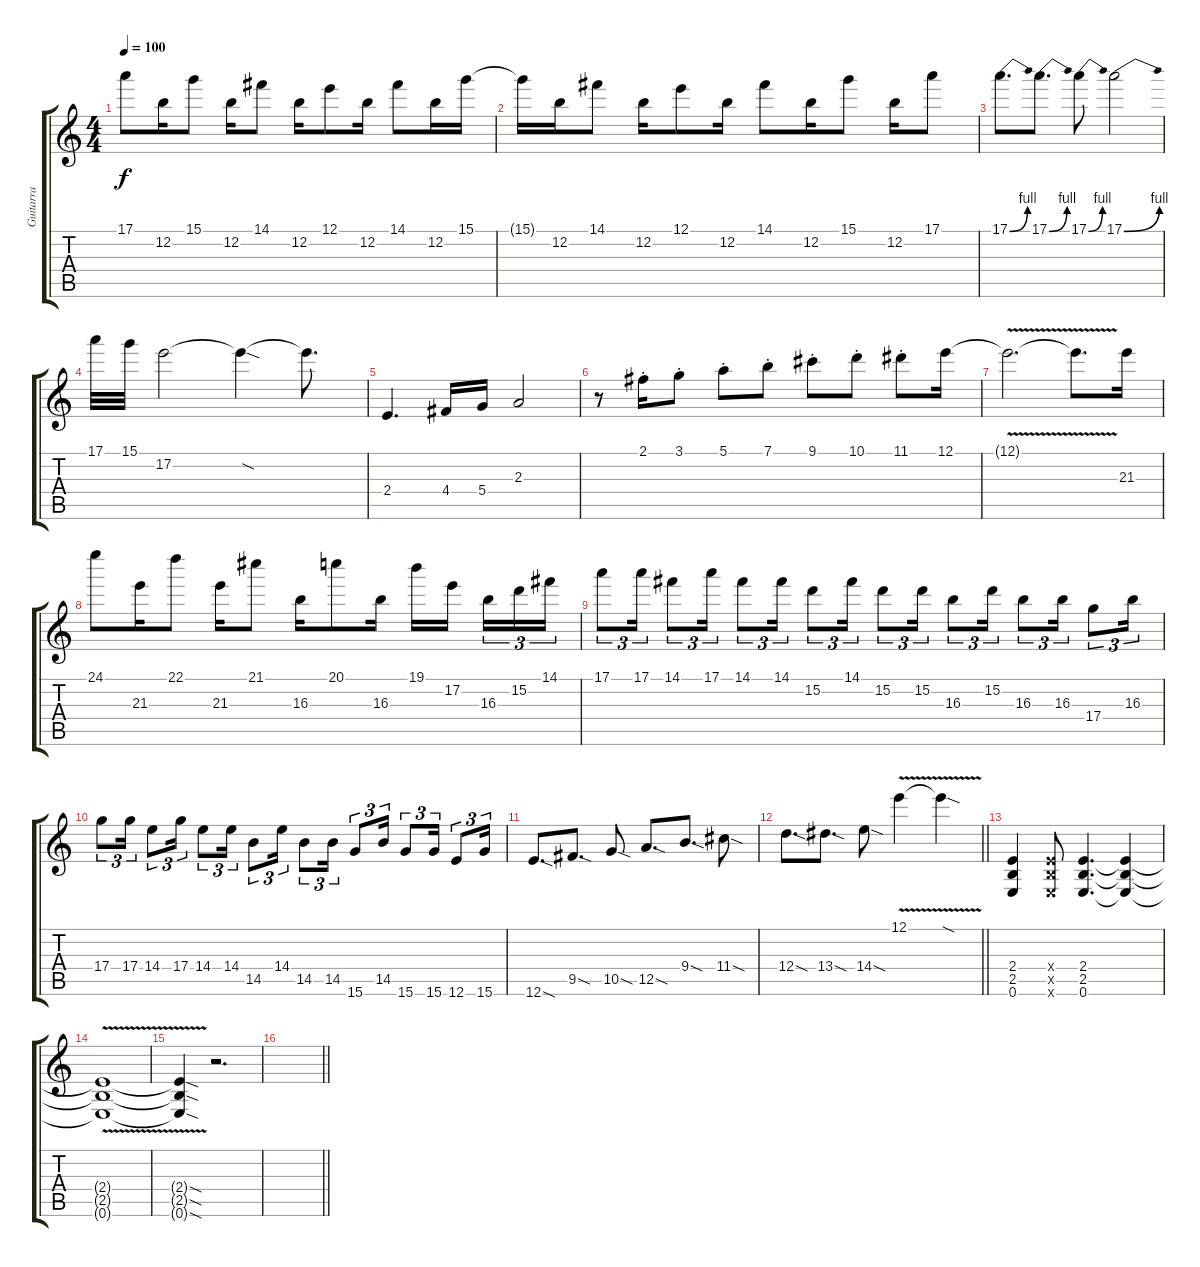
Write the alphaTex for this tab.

\track ("Guitarra" "Guitarra") {instrument overdrivenguitar}
\staff {score tabs}
\tuning (E4 B3 G3 D3 A2 E2) {hide}
\ts (4 4)
\tempo 100
\clef g2
\ks c
17.1.8{dy f} 12.2.16 15.1.8 12.2.16 14.1.8 12.2.16 12.1.8 12.2.16 14.1.8 12.2.16 15.1.16 |
15.1{t}.16 12.2.16 14.1.8 12.2.16 12.1.8 12.2.16 14.1.8 12.2.16 15.1.8 12.2.16 17.1.8 |
17.1{be (bend 0 0 60 4)}.8{d} 17.1{be (bend 0 0 60 4)}.8{d} 17.1{be (bend 0 0 60 4)}.8 17.1{be (bend 0 0 60 4)}.2 |
17.1.32 15.1.32 17.2.2 17.2{sod t}.4 17.2{t}.8{d} |
2.4.4{d} 4.4.16 5.4.16 2.3.2 |
r.8 2.1{st}.16 3.1{st}.8 5.1{st}.8 7.1{st}.8 9.1{st}.8 10.1{st}.8 11.1{st}.8 12.1.16 |
12.1{v t}.2{d} 12.1{t}.8{d} 21.3.16 |
24.1.8 21.3.16 22.1.8 21.3.16 21.1.8 16.3.16 20.1.8 16.3.16 19.1.16 17.2.16{beam splitsecondary} 16.3.16{tu (3 2)} 15.2.16{tu (3 2)} 14.1.16{tu (3 2)} |
17.1.8{tu (3 2)} 17.1.16{tu (3 2)} 14.1.8{tu (3 2)} 17.1.16{tu (3 2)} 14.1.8{tu (3 2)} 14.1.16{tu (3 2)} 15.2.8{tu (3 2)} 14.1.16{tu (3 2)} 15.2.8{tu (3 2)} 15.2.16{tu (3 2)} 16.3.8{tu (3 2)} 15.2.16{tu (3 2)} 16.3.8{tu (3 2)} 16.3.16{tu (3 2)} 17.4.8{tu (3 2)} 16.3.16{tu (3 2)} |
17.4.8{tu (3 2)} 17.4.16{tu (3 2)} 14.4.8{tu (3 2)} 17.4.16{tu (3 2)} 14.4.8{tu (3 2)} 14.4.16{tu (3 2)} 14.5.8{tu (3 2)} 14.4.16{tu (3 2)} 14.5.8{tu (3 2)} 14.5.16{tu (3 2)} 15.6.8{tu (3 2)} 14.5.16{tu (3 2)} 15.6.8{tu (3 2)} 15.6.16{tu (3 2)} 12.6.8{tu (3 2)} 15.6.16{tu (3 2)} |
12.6{sod}.8{d} 9.5{sod}.8{d} 10.5{sod}.8 12.5{sod}.8{d} 9.4{sod}.8{d} 11.4{sod}.8 |
\barLineRight lightlight
12.4{sod}.8{d} 13.4{sod}.8{d} 14.4{sod}.8 12.1{v}.4 12.1{sod t}.4 |
(2.4 2.5 0.6).4 (2.4{x} 2.5{x} 0.6{x}).8 (2.4 2.5 0.6).4{d} (2.4{t} 2.5{t} 0.6{t}).4 |
(2.4{v t} 2.5{v t} 0.6{v t}).1 |
(2.4{sod t} 2.5{sod t} 0.6{sod t}).4 r.2{d} |
\barLineRight lightlight
